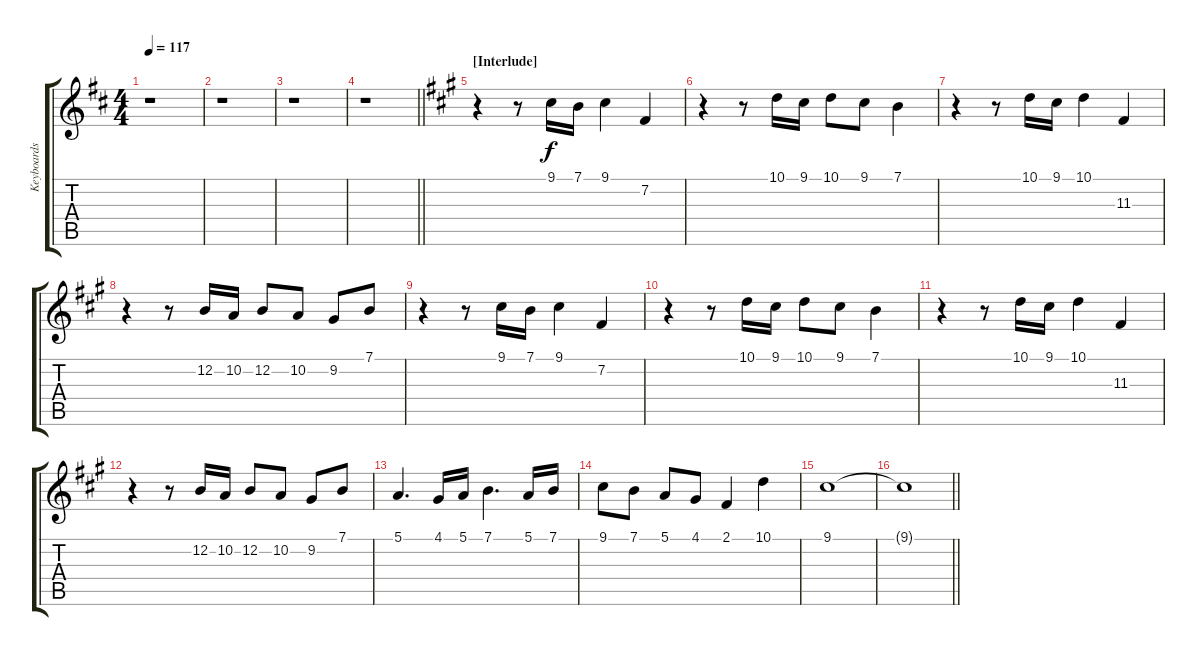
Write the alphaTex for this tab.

\track ("Keyboards I" "Keyboards ") {instrument lead2sawtooth}
\staff {score tabs}
\tuning (E4 B3 G3 D3 A2 E2) {hide}
\ts (4 4)
\tempo 117
\clef g2
\ks d
r.1{dy f} |
r.1 |
r.1 |
\barLineRight lightlight
r.1 |
\section ("" "[Interlude]")
\ks a
r.4 r.8 9.1.16 7.1.16 9.1.4 7.2.4 |
r.4 r.8 10.1.16 9.1.16 10.1.8 9.1.8 7.1.4 |
r.4 r.8 10.1.16 9.1.16 10.1.4 11.3.4 |
r.4 r.8 12.2.16 10.2.16 12.2.8 10.2.8 9.2.8 7.1.8 |
r.4 r.8 9.1.16 7.1.16 9.1.4 7.2.4 |
r.4 r.8 10.1.16 9.1.16 10.1.8 9.1.8 7.1.4 |
r.4 r.8 10.1.16 9.1.16 10.1.4 11.3.4 |
r.4 r.8 12.2.16 10.2.16 12.2.8 10.2.8 9.2.8 7.1.8 |
5.1.4{d} 4.1.16 5.1.16 7.1.4{d} 5.1.16 7.1.16 |
9.1.8 7.1.8 5.1.8 4.1.8 2.1.4 10.1.4 |
9.1.1 |
\barLineRight lightlight
9.1{t}.1
